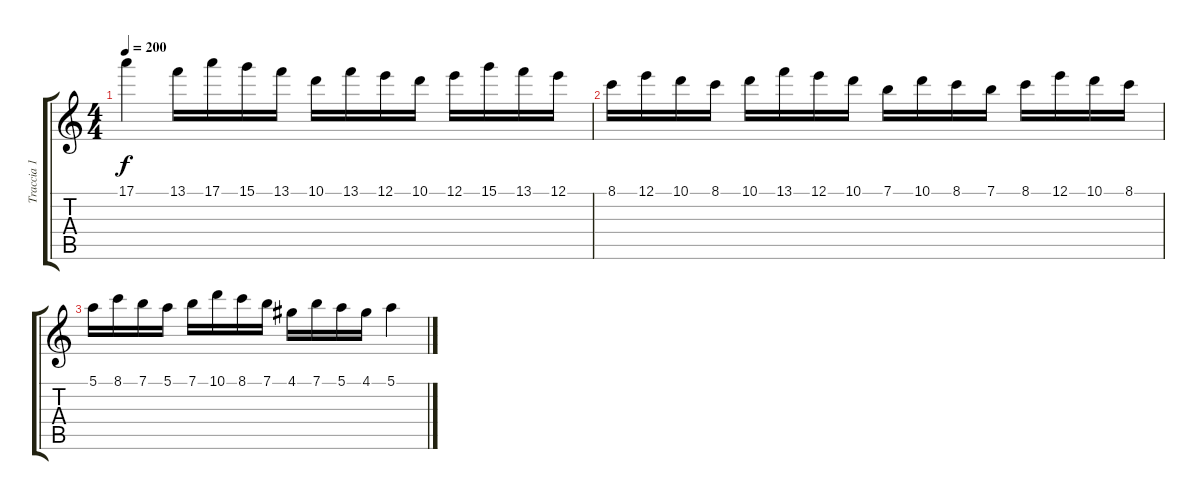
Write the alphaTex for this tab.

\track ("Traccia 1" "Traccia 1") {instrument distortionguitar}
\staff {score tabs}
\tuning (E4 B3 G3 D3 A2 E2) {hide}
\ts (4 4)
\tempo 200
\clef g2
\ks c
17.1.4{dy f instrument distortionguitar} 13.1.16 17.1.16 15.1.16 13.1.16 10.1.16 13.1.16 12.1.16 10.1.16 12.1.16 15.1.16 13.1.16 12.1.16 |
8.1.16 12.1.16 10.1.16 8.1.16 10.1.16 13.1.16 12.1.16 10.1.16 7.1.16 10.1.16 8.1.16 7.1.16 8.1.16 12.1.16 10.1.16 8.1.16 |
5.1.16 8.1.16 7.1.16 5.1.16 7.1.16 10.1.16 8.1.16 7.1.16 4.1.16 7.1.16 5.1.16 4.1.16 5.1.4
